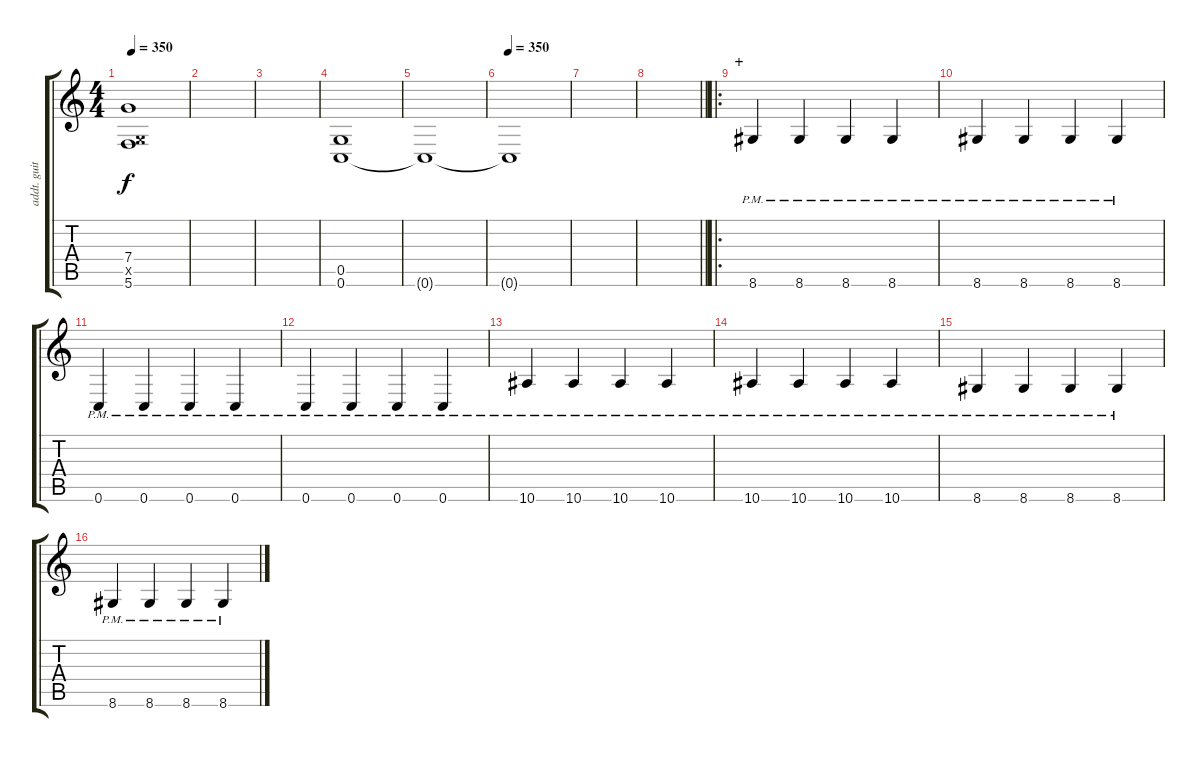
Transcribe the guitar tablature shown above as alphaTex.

\track ("addt. guitar" "addt. guit") {instrument distortionguitar}
\staff {score tabs}
\tuning (D4 A3 F3 C3 G2 C2) {hide}
\ts (4 4)
\tempo 350
\clef g2
\ks c
(7.4 0.5{x} 5.6).1{dy f} |
|
|
(0.5 0.6).1 |
0.6{t}.1 |
\tempo 350
0.6{t}.1{instrument distortionguitar} |
|
\barLineRight lightlight
|
\ro
\section ("" "+")
8.6{pm}.4 8.6{pm}.4 8.6{pm}.4 8.6{pm}.4 |
8.6{pm}.4 8.6{pm}.4 8.6{pm}.4 8.6{pm}.4 |
0.6{pm}.4 0.6{pm}.4 0.6{pm}.4 0.6{pm}.4 |
0.6{pm}.4 0.6{pm}.4 0.6{pm}.4 0.6{pm}.4 |
10.6{pm}.4 10.6{pm}.4 10.6{pm}.4 10.6{pm}.4 |
10.6{pm}.4 10.6{pm}.4 10.6{pm}.4 10.6{pm}.4 |
8.6{pm}.4 8.6{pm}.4 8.6{pm}.4 8.6{pm}.4 |
8.6{pm}.4 8.6{pm}.4 8.6{pm}.4 8.6{pm}.4
